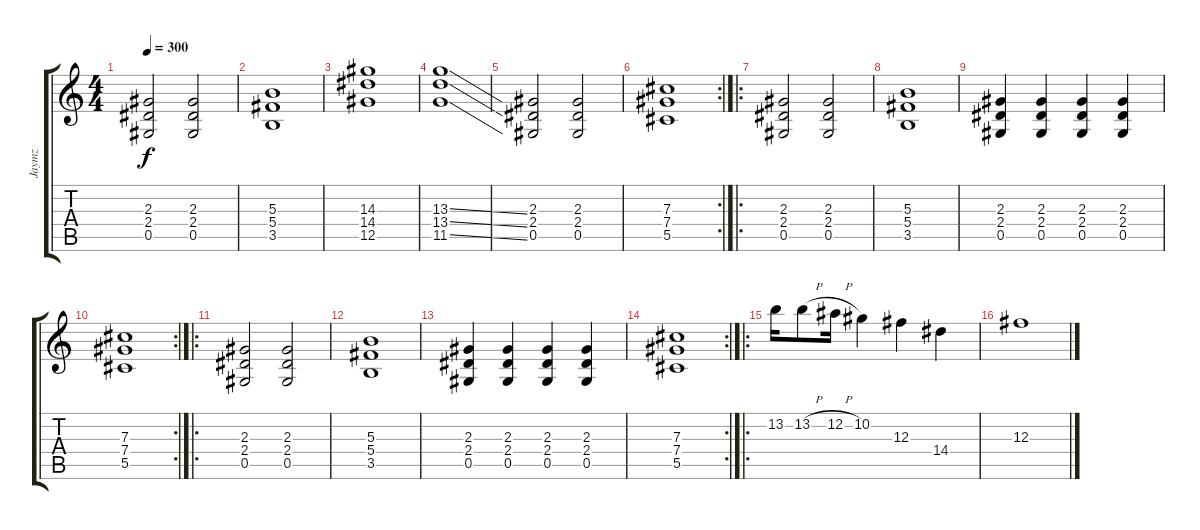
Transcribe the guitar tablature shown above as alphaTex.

\track ("Jaymz" "Jaymz") {instrument overdrivenguitar}
\staff {score tabs}
\tuning (Eb4 Bb3 Gb3 Db3 Ab2 Eb2) {hide}
\ts (4 4)
\tempo 300
\clef g2
\ks c
(2.3 2.4 0.5).2{dy f} (2.3 2.4 0.5).2 |
(5.3 5.4 3.5).1 |
(14.3 14.4 12.5).1 |
(13.3{ss} 13.4{ss} 11.5{ss}).1 |
(2.3 2.4 0.5).2 (2.3 2.4 0.5).2 |
\rc 2
(7.3 7.4 5.5).1 |
\ro
(2.3 2.4 0.5).2 (2.3 2.4 0.5).2 |
(5.3 5.4 3.5).1 |
(2.3 2.4 0.5).4 (2.3 2.4 0.5).4 (2.3 2.4 0.5).4 (2.3 2.4 0.5).4 |
\rc 2
(7.3 7.4 5.5).1 |
\ro
(2.3 2.4 0.5).2 (2.3 2.4 0.5).2 |
(5.3 5.4 3.5).1 |
(2.3 2.4 0.5).4 (2.3 2.4 0.5).4 (2.3 2.4 0.5).4 (2.3 2.4 0.5).4 |
\rc 2
(7.3 7.4 5.5).1 |
\ro
13.2.16 13.2{h}.8 12.2{h}.16 10.2.4 12.3.4 14.4.4 |
12.3.1
